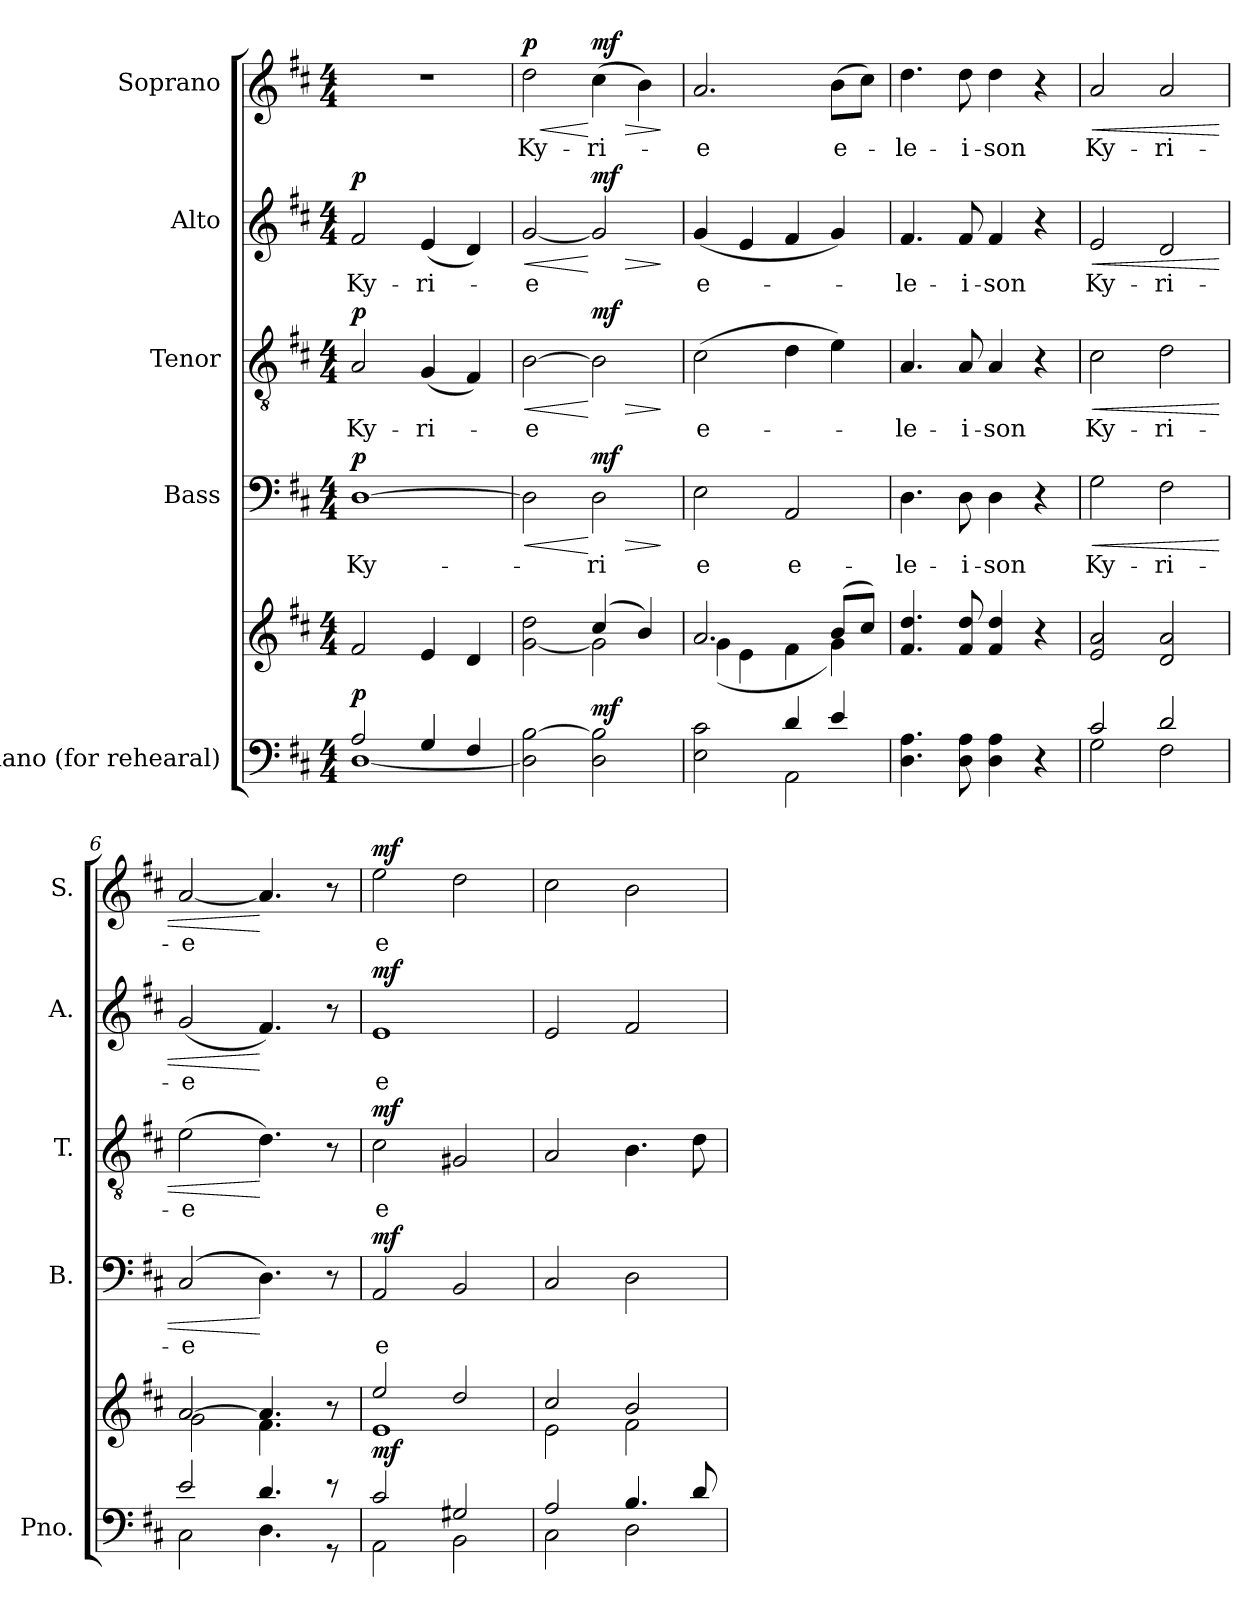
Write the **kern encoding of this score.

**kern	**kern	**dynam	**kern	**text	**dynam	**kern	**text	**dynam	**kern	**text	**dynam	**kern	**text	**dynam
*part5	*part5	*part5	*part4	*part4	*part4	*part3	*part3	*part3	*part2	*part2	*part2	*part1	*part1	*part1
*staff6	*staff5	*staff5/6	*staff4	*staff4	*staff4	*staff3	*staff3	*staff3	*staff2	*staff2	*staff2	*staff1	*staff1	*staff1
*I"Piano (for rehearal)	*	*	*I"Bass	*	*	*I"Tenor	*	*	*I"Alto	*	*	*I"Soprano	*	*
*I'Pno.	*	*	*I'B.	*	*	*I'T.	*	*	*I'A.	*	*	*I'S.	*	*
*clefF4	*clefG2	*	*clefF4	*	*	*clefGv2	*	*	*clefG2	*	*	*clefG2	*	*
*k[f#c#]	*k[f#c#]	*	*k[f#c#]	*	*	*k[f#c#]	*	*	*k[f#c#]	*	*	*k[f#c#]	*	*
*M4/4	*M4/4	*	*M4/4	*	*	*M4/4	*	*	*M4/4	*	*	*M4/4	*	*
*MM80	*MM80	*	*MM80	*	*	*MM80	*	*	*MM80	*	*	*MM80	*	*
=1	=1	=1	=1	=1	=1	=1	=1	=1	=1	=1	=1	=1	=1	=1
*^	*	*	*	*	*	*	*	*	*	*	*	*	*	*
!	!	!	!LO:DY:a=2	!	!LO:LY:b	!LO:DY:a	!	!LO:LY:b	!LO:DY:a	!	!LO:LY:b	!LO:DY:a	!	!	!
2A/	[1D	2f#/	p	[1D	Ky-	p	2A/	Ky-	p	2f#/	Ky-	p	1r	.	.
!	!	!	!	!	!	!	!	!LO:LY:b	!	!	!LO:LY:b	!	!	!	!
4G/	.	4e/	.	.	.	.	(<4G/	-ri-	.	(<4e/	-ri-	.	.	.	.
4F#/	.	4d/	.	.	.	.	4F#/)	.	.	4d/)	.	.	.	.	.
*v	*v	*	*	*	*	*	*	*	*	*	*	*	*	*	*
=2	=2	=2	=2	=2	=2	=2	=2	=2	=2	=2	=2	=2	=2	=2
*	*^	*	*	*	*	*	*	*	*	*	*	*	*	*
!	!	!	!	!	!	!LO:HP:b	!	!LO:LY:b	!LO:HP:b	!	!LO:LY:b	!LO:HP:b	!	!LO:LY:b	!LO:HP:b
!	!	!	!	!	!	!	!	!	!	!	!	!	!	!	!LO:DY:n=1:a
2D\] [2B\	[2g\ 2dd\	2ryy	.	2D\]	.	<	[2B\	-e	<	[2g/	-e	<	2dd\	Ky-	< p
!	!	!	!LO:DY:a=2	!	!LO:LY:b	!LO:HP:n=1:b	!	!	!LO:HP:n=1:b	!	!	!LO:HP:n=1:b	!	!LO:LY:b	!LO:HP:n=1:b
!	!	!	!	!	!	!LO:DY:n=1:a	!	!	!LO:DY:n=1:a	!	!	!LO:DY:n=1:a	!	!	!LO:DY:n=2:a
2D\ 2B\]	(>4cc#/	2g\]	mf	2D\	ri	[ > mf	2B\]	.	[ > mf	2g/]	.	[ > mf	(>4cc#\	-ri-	[ > mf
.	4b/)	.	.	.	.	.	.	.	.	.	.	.	4b\)	.	.
*	*v	*v	*	*	*	*	*	*	*	*	*	*	*	*	*
.	.	.	.	.	]	.	.	]	.	.	]	.	.	]
=3	=3	=3	=3	=3	=3	=3	=3	=3	=3	=3	=3	=3	=3	=3
*^	*^	*	*	*	*	*	*	*	*	*	*	*	*	*
!	!	!	!	!	!	!LO:LY:b	!	!	!LO:LY:b	!	!	!LO:LY:b	!	!	!LO:LY:b	!
2E\ 2c#\	2ryy	2.a/	(<4g\	.	2E\	e	.	(>2c#\	e-	.	(<4g/	e-	.	2.a/	-e	.
.	.	.	4e\	.	.	.	.	.	.	.	4e/	.	.	.	.	.
!	!	!	!	!	!	!LO:LY:b	!	!	!	!	!	!	!	!	!	!
4d/	2AA\	.	4f#\	.	2AA/	e-	.	4d\	.	.	4f#/	.	.	.	.	.
!	!	!	!	!	!	!	!	!	!	!	!	!	!	!	!LO:LY:b	!
4e/	.	(>8b/L	4g\)	.	.	.	.	4e\)	.	.	4g/)	.	.	(>8b\L	e-	.
.	.	8cc#/J)	.	.	.	.	.	.	.	.	.	.	.	8cc#\J)	.	.
*v	*v	*	*	*	*	*	*	*	*	*	*	*	*	*	*	*
*	*v	*v	*	*	*	*	*	*	*	*	*	*	*	*	*
=4	=4	=4	=4	=4	=4	=4	=4	=4	=4	=4	=4	=4	=4	=4
!	!	!	!	!LO:LY:b	!	!	!LO:LY:b	!	!	!LO:LY:b	!	!	!LO:LY:b	!
4.D\ 4.A\	4.f#/ 4.dd/	.	4.D\	-le-	.	4.A/	-le-	.	4.f#/	-le-	.	4.dd\	-le-	.
!	!	!	!	!LO:LY:b	!	!	!LO:LY:b	!	!	!LO:LY:b	!	!	!LO:LY:b	!
8D\ 8A\	8f#/ 8dd/	.	8D\	-i-	.	8A/	-i-	.	8f#/	-i-	.	8dd\	-i-	.
!	!	!	!	!LO:LY:b	!	!	!LO:LY:b	!	!	!LO:LY:b	!	!	!LO:LY:b	!
4D\ 4A\	4f#/ 4dd/	.	4D\	-son	.	4A/	-son	.	4f#/	-son	.	4dd\	-son	.
4r	4r	.	4r	.	.	4r	.	.	4r	.	.	4r	.	.
=5	=5	=5	=5	=5	=5	=5	=5	=5	=5	=5	=5	=5	=5	=5
*^	*	*	*	*	*	*	*	*	*	*	*	*	*	*
!	!	!	!	!	!LO:LY:b	!LO:HP:b	!	!LO:LY:b	!LO:HP:b	!	!LO:LY:b	!LO:HP:b	!	!LO:LY:b	!LO:HP:b
2c#/	2G\	2e/ 2a/	.	2G\	Ky-	<	2c#\	Ky-	<	2e/	Ky-	<	2a/	Ky-	<
!	!	!	!	!	!LO:LY:b	!	!	!LO:LY:b	!	!	!LO:LY:b	!	!	!LO:LY:b	!
2d/	2F#\	2d/ 2a/	.	2F#\	-ri-	.	2d\	-ri-	.	2d/	-ri-	.	2a/	-ri-	.
=6	=6	=6	=6	=6	=6	=6	=6	=6	=6	=6	=6	=6	=6	=6	=6
*	*	*^	*	*	*	*	*	*	*	*	*	*	*	*	*
!	!	!	!	!	!	!LO:LY:b	!	!	!LO:LY:b	!	!	!LO:LY:b	!	!	!LO:LY:b	!
2e/	2C#\	[2a/	2g\	.	(>2C#/	-e	.	(>2e\	-e	.	(<2g/	-e	.	[2a/	-e	.
4.d/	4.D\	4.a/]	4.f#\	.	4.D\)	.	[	4.d\)	.	[	4.f#/)	.	[	4.a/]	.	[
8r	8r	8r	8ryy	.	8r	.	.	8r	.	.	8r	.	.	8r	.	.
=7	=7	=7	=7	=7	=7	=7	=7	=7	=7	=7	=7	=7	=7	=7	=7	=7
!	!	!	!	!LO:DY:a=2	!	!LO:LY:b	!LO:DY:a	!	!LO:LY:b	!LO:DY:a	!	!LO:LY:b	!LO:DY:a	!	!LO:LY:b	!LO:DY:a
2c#/	2AA\	2ee/	1e	mf	2AA/	e	mf	2c#\	e	mf	1e	-e	mf	2ee\	e	mf
2G#X/	2BB\	2dd/	.	.	2BB/	.	.	2G#X/	.	.	.	.	.	2dd\	.	.
=8	=8	=8	=8	=8	=8	=8	=8	=8	=8	=8	=8	=8	=8	=8	=8	=8
2A/	2C#\	2cc#/	2e\	.	2C#/	.	.	2A/	.	.	2e/	.	.	2cc#\	.	.
4.B/	2D\	2b/	2f#\	.	2D\	.	.	4.B\	.	.	2f#/	.	.	2b\	.	.
8d/	.	.	.	.	.	.	.	8d\	.	.	.	.	.	.	.	.
*v	*v	*	*	*	*	*	*	*	*	*	*	*	*	*	*	*
*	*v	*v	*	*	*	*	*	*	*	*	*	*	*	*	*
=	=	=	=	=	=	=	=	=	=	=	=	=	=	=
*-	*-	*-	*-	*-	*-	*-	*-	*-	*-	*-	*-	*-	*-	*-
